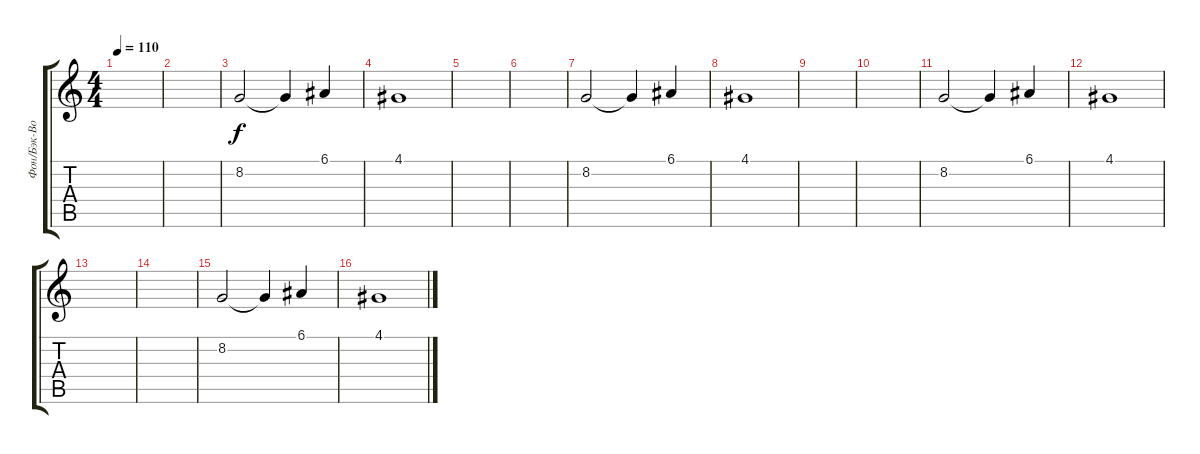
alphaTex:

\track ("Фон/Бэк-Вокал" "Фон/Бэк-Во") {instrument lead3calliope}
\staff {score tabs}
\tuning (E4 B3 G3 D3 A2 E2) {hide}
\ts (4 4)
\tempo 110
\clef g2
\ks c
|
|
8.2.2{volume 8} 8.2{t}.4 6.1.4 |
4.1.1 |
|
|
8.2.2 8.2{t}.4 6.1.4 |
4.1.1 |
|
|
8.2.2 8.2{t}.4 6.1.4 |
4.1.1 |
|
|
8.2.2 8.2{t}.4 6.1.4 |
4.1.1
